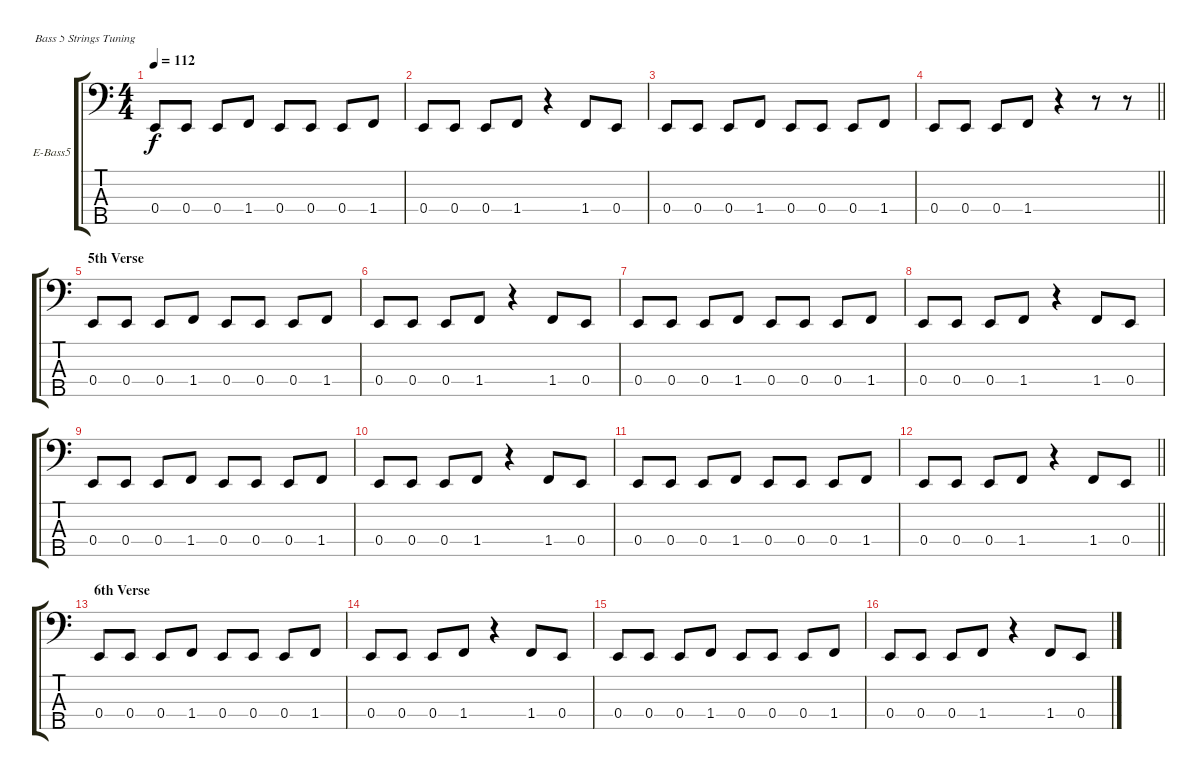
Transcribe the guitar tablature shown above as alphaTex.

\bracketExtendMode groupsimilarinstruments
\firstSystemTrackNameOrientation horizontal
\otherSystemsTrackNameOrientation horizontal
\track ("Bass" "E-Bass5") {instrument electricbassfinger}
\staff {score tabs}
\tuning (G2 D2 A1 E1 B0)
\ts (4 4)
\tempo 112
\clef f4
\ks c
0.4.8{dy f} 0.4.8 0.4.8 1.4.8 0.4.8 0.4.8 0.4.8 1.4.8 |
0.4.8 0.4.8 0.4.8 1.4.8 r.4 1.4.8 0.4.8 |
0.4.8 0.4.8 0.4.8 1.4.8 0.4.8 0.4.8 0.4.8 1.4.8 |
\barLineRight lightlight
0.4.8 0.4.8 0.4.8 1.4.8 r.4 r.8 r.8 |
\section ("" "5th Verse")
0.4.8 0.4.8 0.4.8 1.4.8 0.4.8 0.4.8 0.4.8 1.4.8 |
0.4.8 0.4.8 0.4.8 1.4.8 r.4 1.4.8 0.4.8 |
0.4.8 0.4.8 0.4.8 1.4.8 0.4.8 0.4.8 0.4.8 1.4.8 |
0.4.8 0.4.8 0.4.8 1.4.8 r.4 1.4.8 0.4.8 |
0.4.8 0.4.8 0.4.8 1.4.8 0.4.8 0.4.8 0.4.8 1.4.8 |
0.4.8 0.4.8 0.4.8 1.4.8 r.4 1.4.8 0.4.8 |
0.4.8 0.4.8 0.4.8 1.4.8 0.4.8 0.4.8 0.4.8 1.4.8 |
\barLineRight lightlight
0.4.8 0.4.8 0.4.8 1.4.8 r.4 1.4.8 0.4.8 |
\section ("" "6th Verse")
0.4.8 0.4.8 0.4.8 1.4.8 0.4.8 0.4.8 0.4.8 1.4.8 |
0.4.8 0.4.8 0.4.8 1.4.8 r.4 1.4.8 0.4.8 |
0.4.8 0.4.8 0.4.8 1.4.8 0.4.8 0.4.8 0.4.8 1.4.8 |
0.4.8 0.4.8 0.4.8 1.4.8 r.4 1.4.8 0.4.8
